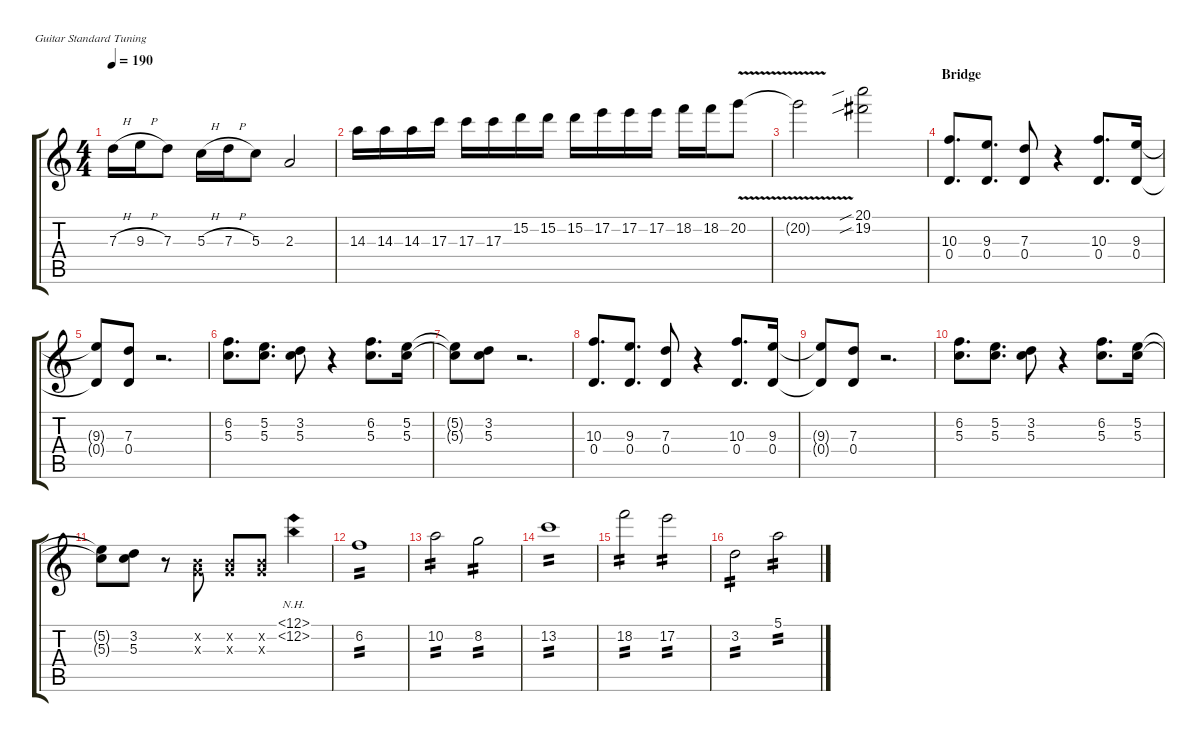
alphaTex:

\defaultSystemsLayout 4
\hideDynamics
\bracketExtendMode groupsimilarinstruments
\singleTrackTrackNamePolicy hidden
\track ("Lead" "S-Gt") {defaultSystemsLayout 4 instrument acousticguitarsteel}
\staff {score tabs}
\tuning (E4 B3 G3 D3 A2 E2)
\ts (4 4)
\tempo 190
\clef g2
\ks c
7.3{h}.16{dy mf beam Down} 9.3{h}.16{beam Down} 7.3.8{beam Down} 5.3{h}.16{beam Down} 7.3{h}.16{beam Down} 5.3.8{beam Down} 2.3.2{beam Up} |
14.3.16{beam Down} 14.3.16{beam Down} 14.3.16{beam Down} 17.3.16{beam Down} 17.3.16{beam Down} 17.3.16{beam Down} 15.2.16{beam Down} 15.2.16{beam Down} 15.2.16{beam Down} 17.2.16{beam Down} 17.2.16{beam Down} 17.2.16{beam Down} 18.2.16{beam Down} 18.2.16{beam Down} 20.2{v}.8{beam Down} |
20.2{v t}.2{beam Down} (20.1{sib} 19.2{sib acc #}).2{beam Down} |
\section ("" "Bridge")
(0.4 10.3).8{d beam Up} (9.3 0.4).8{d beam Up} (7.3 0.4).8{beam Up} r.4{beam Down} (0.4 10.3).8{d beam Up} (9.3 0.4).16{beam Up} |
(0.4{t} 9.3{t}).8{beam Up} (7.3 0.4).8{beam Up} r.2{d beam Down} |
(5.3 6.2).8{d beam Down} (5.3 5.2).8{d beam Down} (5.3 3.2).8{beam Down} r.4{beam Down} (5.3 6.2).8{d beam Down} (5.3 5.2).16{beam Down} |
(5.3{t} 5.2{t}).8{beam Down} (5.3 3.2).8{beam Down} r.2{d beam Down} |
(0.4 10.3).8{d beam Up} (9.3 0.4).8{d beam Up} (7.3 0.4).8{beam Up} r.4{beam Down} (0.4 10.3).8{d beam Up} (9.3 0.4).16{beam Up} |
(0.4{t} 9.3{t}).8{beam Up} (7.3 0.4).8{beam Up} r.2{d beam Down} |
(5.3 6.2).8{d beam Down} (5.3 5.2).8{d beam Down} (5.3 3.2).8{beam Down} r.4{beam Down} (5.3 6.2).8{d beam Down} (5.3 5.2).16{beam Down} |
(5.3{t} 5.2{t}).8{beam Down} (5.3 3.2).8{beam Down} r.8{beam Down} (0.2{x} 0.3{x}).8{beam Up} (0.2{x} 0.3{x}).8{beam Up} (0.2{x} 0.3{x}).8{beam Up} (12.2{nh} 12.1{nh}).4{beam Down} |
6.2.1{tp 2 beam Down} |
10.2.2{tp 2 beam Down} 8.2.2{tp 2 beam Down} |
13.2.1{tp 2 beam Down} |
18.2.2{tp 2 beam Down} 17.2.2{tp 2 beam Down} |
3.2.2{tp 2 beam Down} 5.1.2{tp 2 beam Down}
